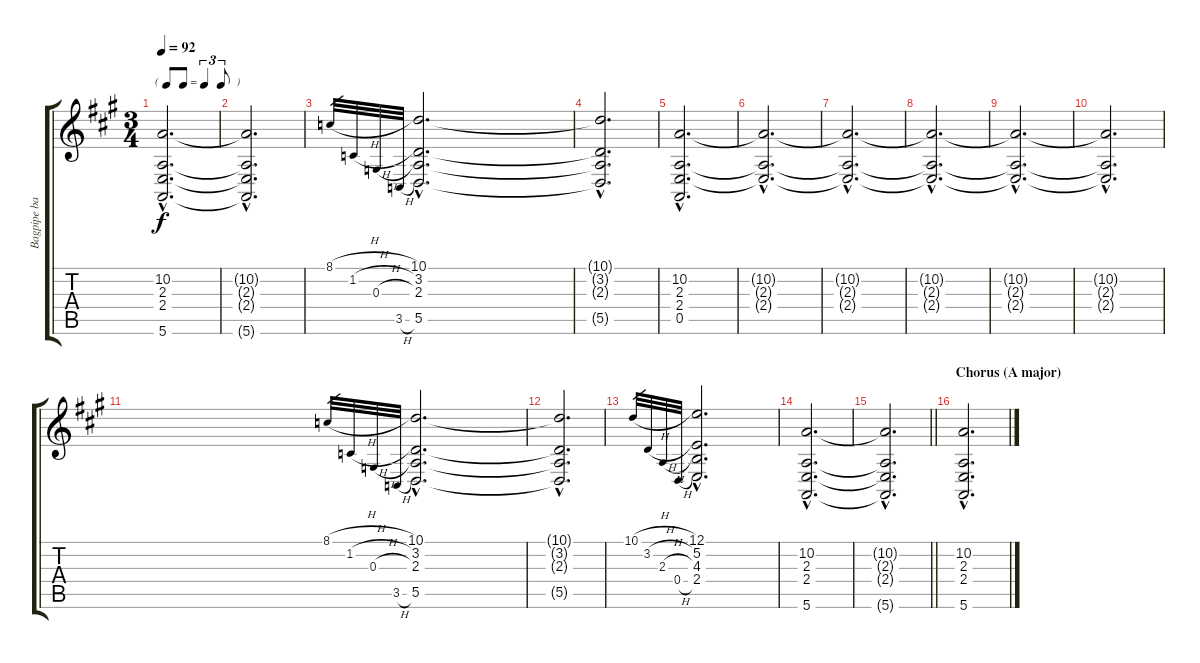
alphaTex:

\track ("Bagpipe band" "Bagpipe ba") {instrument bagpipe}
\staff {score tabs}
\tuning (E4 B3 G3 D3 A2 E2) {hide}
\ts (3 4)
\tf triplet8th
\tempo 92
\clef g2
\ks a
(10.2{hac t} 2.3{hac t} 2.4{hac t} 5.6{hac t}).2{d dy f} |
(10.2{hac t} 2.3{hac t} 2.4{hac t} 5.6{hac t}).2{d} |
8.1{h}.32{gr} 1.2{h}.32{gr} 0.3{h}.32{gr} 3.5{h}.32{gr} (10.1{hac} 3.2{hac} 2.3{hac} 5.5{hac}).2{d} |
(10.1{hac t} 3.2{hac t} 2.3{hac t} 5.5{hac t}).2{d} |
(10.2{hac} 2.3{hac} 2.4{hac} 0.5{hac}).2{d} |
(10.2{hac t} 2.3{hac t} 2.4{hac t}).2{d} |
(10.2{hac t} 2.3{hac t} 2.4{hac t}).2{d} |
(10.2{hac t} 2.3{hac t} 2.4{hac t}).2{d} |
(10.2{hac t} 2.3{hac t} 2.4{hac t}).2{d} |
(10.2{hac t} 2.3{hac t} 2.4{hac t}).2{d} |
8.1{h}.32{gr} 1.2{h}.32{gr} 0.3{h}.32{gr} 3.5{h}.32{gr} (10.1{hac} 3.2{hac} 2.3{hac} 5.5{hac}).2{d} |
(10.1{hac t} 3.2{hac t} 2.3{hac t} 5.5{hac t}).2{d} |
10.1{h}.32{gr} 3.2{h}.32{gr} 2.3{h}.32{gr} 0.4{h}.32{gr} (12.1{hac} 5.2{hac} 4.3{hac} 2.4{hac}).2{d} |
(10.2{hac} 2.3{hac} 2.4{hac} 5.6{hac}).2{d} |
\barLineRight lightlight
(10.2{hac t} 2.3{hac t} 2.4{hac t} 5.6{hac t}).2{d} |
\section ("" "Chorus (A major)")
(10.2{hac} 2.3{hac} 2.4{hac} 5.6{hac}).2{d}
